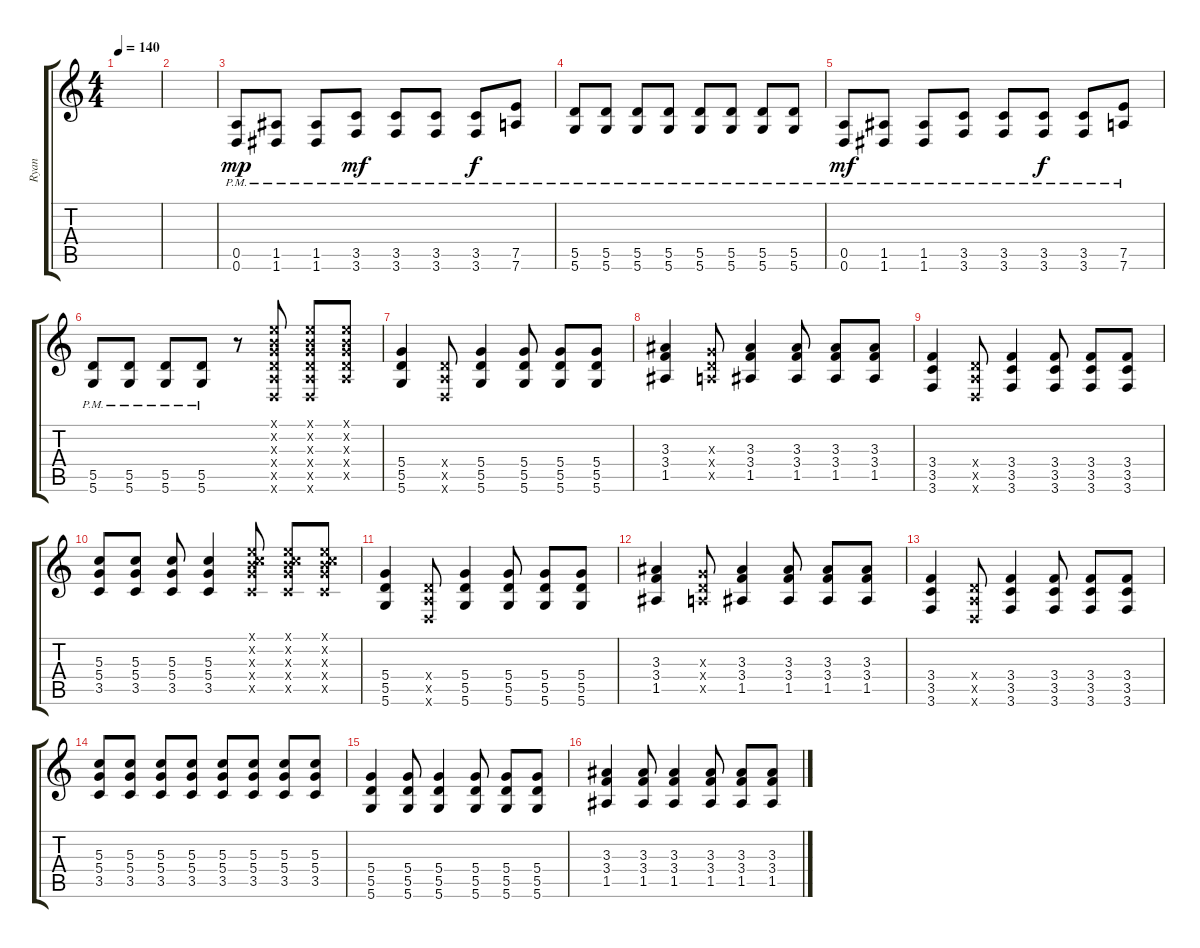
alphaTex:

\track ("Ryan" "Ryan") {instrument distortionguitar}
\staff {score tabs}
\tuning (E4 B3 G3 D3 A2 D2) {hide}
\ts (4 4)
\tempo 140
\clef g2
\ks c
|
|
(0.5{pm} 0.6{pm}).8{dy mp} (1.5{pm} 1.6{pm}).8 (1.5{pm} 1.6{pm}).8 (3.5{pm} 3.6{pm}).8{dy mf} (3.5{pm} 3.6{pm}).8 (3.5{pm} 3.6{pm}).8 (3.5{pm} 3.6{pm}).8{dy f} (7.5{pm} 7.6{pm}).8 |
(5.5{pm} 5.6{pm}).8 (5.5{pm} 5.6{pm}).8 (5.5{pm} 5.6{pm}).8 (5.5{pm} 5.6{pm}).8 (5.5{pm} 5.6{pm}).8 (5.5{pm} 5.6{pm}).8 (5.5{pm} 5.6{pm}).8 (5.5{pm} 5.6{pm}).8 |
(0.5{pm} 0.6{pm}).8{dy mf} (1.5{pm} 1.6{pm}).8 (1.5{pm} 1.6{pm}).8 (3.5{pm} 3.6{pm}).8 (3.5{pm} 3.6{pm}).8 (3.5{pm} 3.6{pm}).8{dy f} (3.5{pm} 3.6{pm}).8 (7.5{pm} 7.6{pm}).8 |
(5.5{pm} 5.6{pm}).8 (5.5{pm} 5.6{pm}).8 (5.5{pm} 5.6{pm}).8 (5.5{pm} 5.6{pm}).8 r.8 (0.1{x} 0.2{x} 0.3{x} 0.4{x} 0.5{x} 0.6{x}).8 (0.1{x} 0.2{x} 0.3{x} 0.4{x} 0.5{x} 0.6{x}).8 (0.1{x} 0.2{x} 0.3{x} 0.4{x} 0.5{x}).8 |
(5.4 5.5 5.6).4 (0.4{x} 0.5{x} 0.6{x}).8 (5.4 5.5 5.6).4 (5.4 5.5 5.6).8 (5.4 5.5 5.6).8 (5.4 5.5 5.6).8 |
(3.3 3.4 1.5).4 (0.3{x} 0.4{x} 0.5{x}).8 (3.3 3.4 1.5).4 (3.3 3.4 1.5).8 (3.3 3.4 1.5).8 (3.3 3.4 1.5).8 |
(3.4 3.5 3.6).4 (0.4{x} 0.5{x} 0.6{x}).8 (3.4 3.5 3.6).4 (3.4 3.5 3.6).8 (3.4 3.5 3.6).8 (3.4 3.5 3.6).8 |
(5.3 5.4 3.5).8 (5.3 5.4 3.5).8 (5.3 5.4 3.5).8 (5.3 5.4 3.5).4 (0.1{x} 0.2{x} 5.3{x} 5.4{x} 3.5{x}).8 (0.1{x} 0.2{x} 5.3{x} 5.4{x} 3.5{x}).8 (0.1{x} 0.2{x} 5.3{x} 5.4{x} 3.5{x}).8 |
(5.4 5.5 5.6).4 (0.4{x} 0.5{x} 0.6{x}).8 (5.4 5.5 5.6).4 (5.4 5.5 5.6).8 (5.4 5.5 5.6).8 (5.4 5.5 5.6).8 |
(3.3 3.4 1.5).4 (0.3{x} 0.4{x} 0.5{x}).8 (3.3 3.4 1.5).4 (3.3 3.4 1.5).8 (3.3 3.4 1.5).8 (3.3 3.4 1.5).8 |
(3.4 3.5 3.6).4 (0.4{x} 0.5{x} 0.6{x}).8 (3.4 3.5 3.6).4 (3.4 3.5 3.6).8 (3.4 3.5 3.6).8 (3.4 3.5 3.6).8 |
(5.3 5.4 3.5).8 (5.3 5.4 3.5).8 (5.3 5.4 3.5).8 (5.3 5.4 3.5).8 (5.3 5.4 3.5).8 (5.3 5.4 3.5).8 (5.3 5.4 3.5).8 (5.3 5.4 3.5).8 |
(5.4 5.5 5.6).4 (5.4 5.5 5.6).8 (5.4 5.5 5.6).4 (5.4 5.5 5.6).8 (5.4 5.5 5.6).8 (5.4 5.5 5.6).8 |
(3.3 3.4 1.5).4 (3.3 3.4 1.5).8 (3.3 3.4 1.5).4 (3.3 3.4 1.5).8 (3.3 3.4 1.5).8 (3.3 3.4 1.5).8
